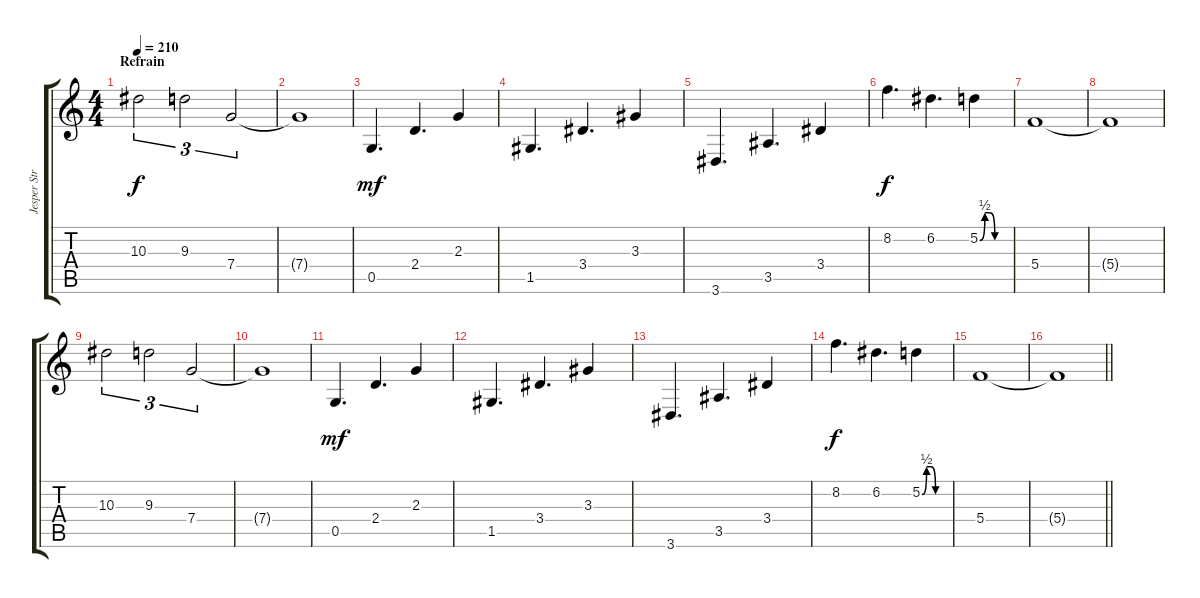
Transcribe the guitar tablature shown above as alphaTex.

\track ("Jesper Strömblad" "Jesper Str") {instrument distortionguitar}
\staff {score tabs}
\tuning (D4 A3 F3 C3 G2 C2) {hide}
\ts (4 4)
\section ("" "Refrain")
\tempo 210
\clef g2
\ks c
10.3.2{tu (3 2) dy f} 9.3.2{tu (3 2)} 7.4.2{tu (3 2)} |
7.4{t}.1 |
0.5.4{d dy mf} 2.4.4{d} 2.3.4 |
1.5.4{d} 3.4.4{d} 3.3.4 |
3.6.4{d} 3.5.4{d} 3.4.4 |
8.2.4{d dy f} 6.2.4{d} 5.2{be (custom 0 0 10 2 20 2 30 0 60 0)}.4 |
5.4.1 |
5.4{t}.1 |
10.3.2{tu (3 2)} 9.3.2{tu (3 2)} 7.4.2{tu (3 2)} |
7.4{t}.1 |
0.5.4{d dy mf} 2.4.4{d} 2.3.4 |
1.5.4{d} 3.4.4{d} 3.3.4 |
3.6.4{d} 3.5.4{d} 3.4.4 |
8.2.4{d dy f} 6.2.4{d} 5.2{be (custom 0 0 10 2 20 2 30 0 60 0)}.4 |
5.4.1 |
\barLineRight lightlight
5.4{t}.1
